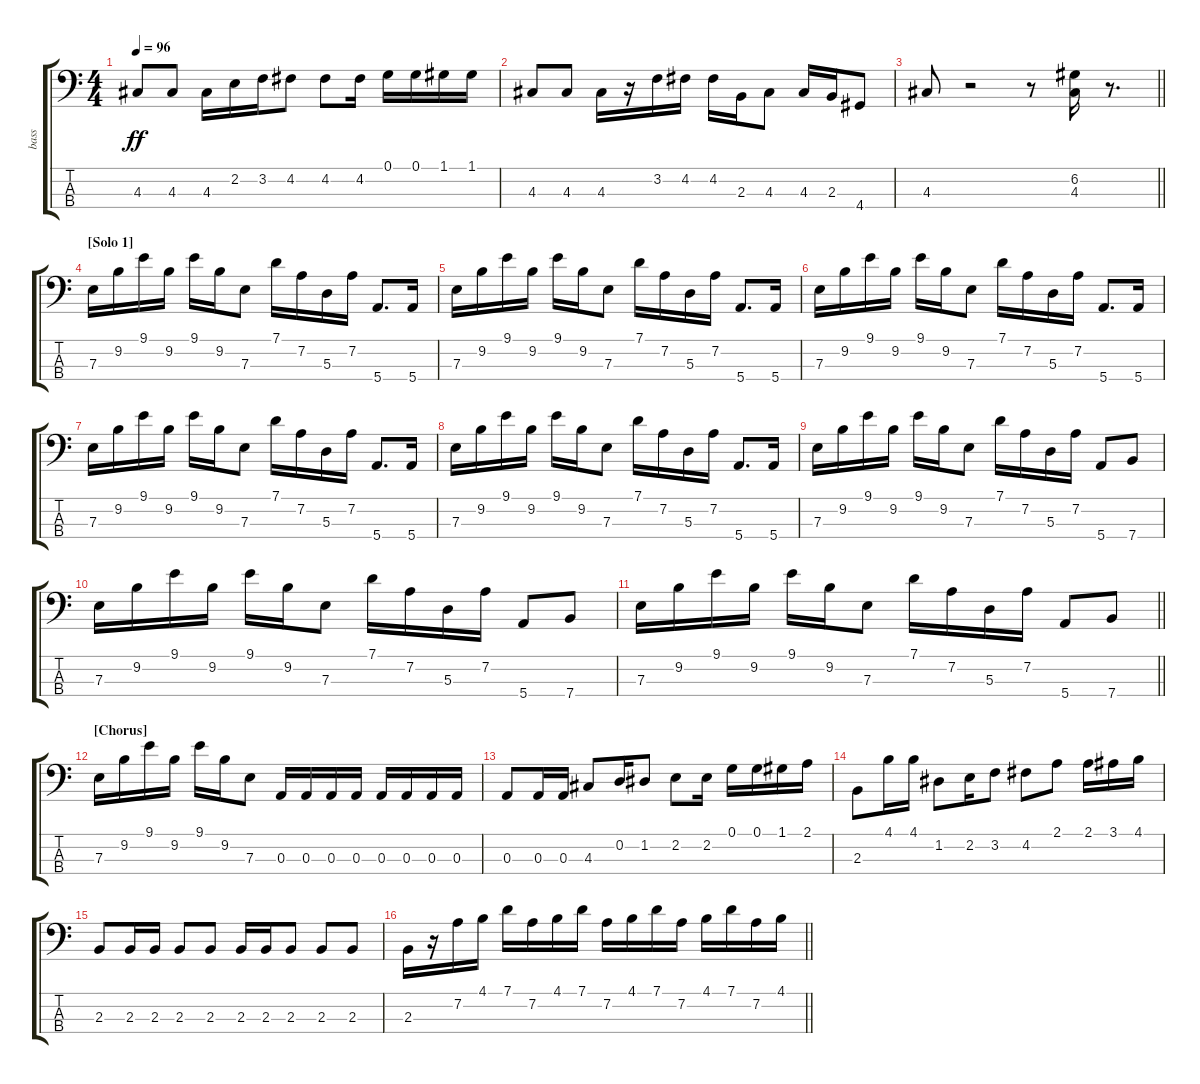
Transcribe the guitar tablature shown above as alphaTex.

\track ("bass" "bass") {instrument electricbassfinger}
\staff {score tabs}
\tuning (G2 D2 A1 E1) {hide}
\ts (4 4)
\tempo 96
\clef f4
\ks c
4.3.8{dy ff} 4.3.8 4.3.16 2.2.16 3.2.16 4.2.8 4.2.8 4.2.16 0.1.16 0.1.16 1.1.16 1.1.16 |
4.3.8 4.3.8 4.3.16 r.16 3.2.16 4.2.16 4.2.16 2.3.16 4.3.8 4.3.16 2.3.16 4.4.8 |
\barLineRight lightlight
4.3.8 r.2 r.8 (6.2 4.3).16 r.8{d} |
\section ("" "[Solo 1]")
7.3.16 9.2.16 9.1.16 9.2.16 9.1.16 9.2.16 7.3.8 7.1.16 7.2.16 5.3.16 7.2.16 5.4.8{d} 5.4.16 |
7.3.16 9.2.16 9.1.16 9.2.16 9.1.16 9.2.16 7.3.8 7.1.16 7.2.16 5.3.16 7.2.16 5.4.8{d} 5.4.16 |
7.3.16 9.2.16 9.1.16 9.2.16 9.1.16 9.2.16 7.3.8 7.1.16 7.2.16 5.3.16 7.2.16 5.4.8{d} 5.4.16 |
7.3.16 9.2.16 9.1.16 9.2.16 9.1.16 9.2.16 7.3.8 7.1.16 7.2.16 5.3.16 7.2.16 5.4.8{d} 5.4.16 |
7.3.16 9.2.16 9.1.16 9.2.16 9.1.16 9.2.16 7.3.8 7.1.16 7.2.16 5.3.16 7.2.16 5.4.8{d} 5.4.16 |
7.3.16 9.2.16 9.1.16 9.2.16 9.1.16 9.2.16 7.3.8 7.1.16 7.2.16 5.3.16 7.2.16 5.4.8 7.4.8 |
7.3.16 9.2.16 9.1.16 9.2.16 9.1.16 9.2.16 7.3.8 7.1.16 7.2.16 5.3.16 7.2.16 5.4.8 7.4.8 |
\barLineRight lightlight
7.3.16 9.2.16 9.1.16 9.2.16 9.1.16 9.2.16 7.3.8 7.1.16 7.2.16 5.3.16 7.2.16 5.4.8 7.4.8 |
\section ("" "[Chorus]")
7.3.16 9.2.16 9.1.16 9.2.16 9.1.16 9.2.16 7.3.8 0.3.16 0.3.16 0.3.16 0.3.16 0.3.16 0.3.16 0.3.16 0.3.16 |
0.3.8 0.3.16 0.3.16 4.3.8 0.2.16 1.2.8 2.2.8 2.2.16 0.1.16 0.1.16 1.1.16 2.1.16 |
2.3.8 4.1.16 4.1.16 1.2.8 2.2.16 3.2.8 4.2.8 2.1.8 2.1.16 3.1.16 4.1.16 |
2.3.8 2.3.16 2.3.16 2.3.8 2.3.8 2.3.16 2.3.16 2.3.8 2.3.8 2.3.8 |
\barLineRight lightlight
2.3.16 r.16 7.2.16 4.1.16 7.1.16 7.2.16 4.1.16 7.1.16 7.2.16 4.1.16 7.1.16 7.2.16 4.1.16 7.1.16 7.2.16 4.1.16
